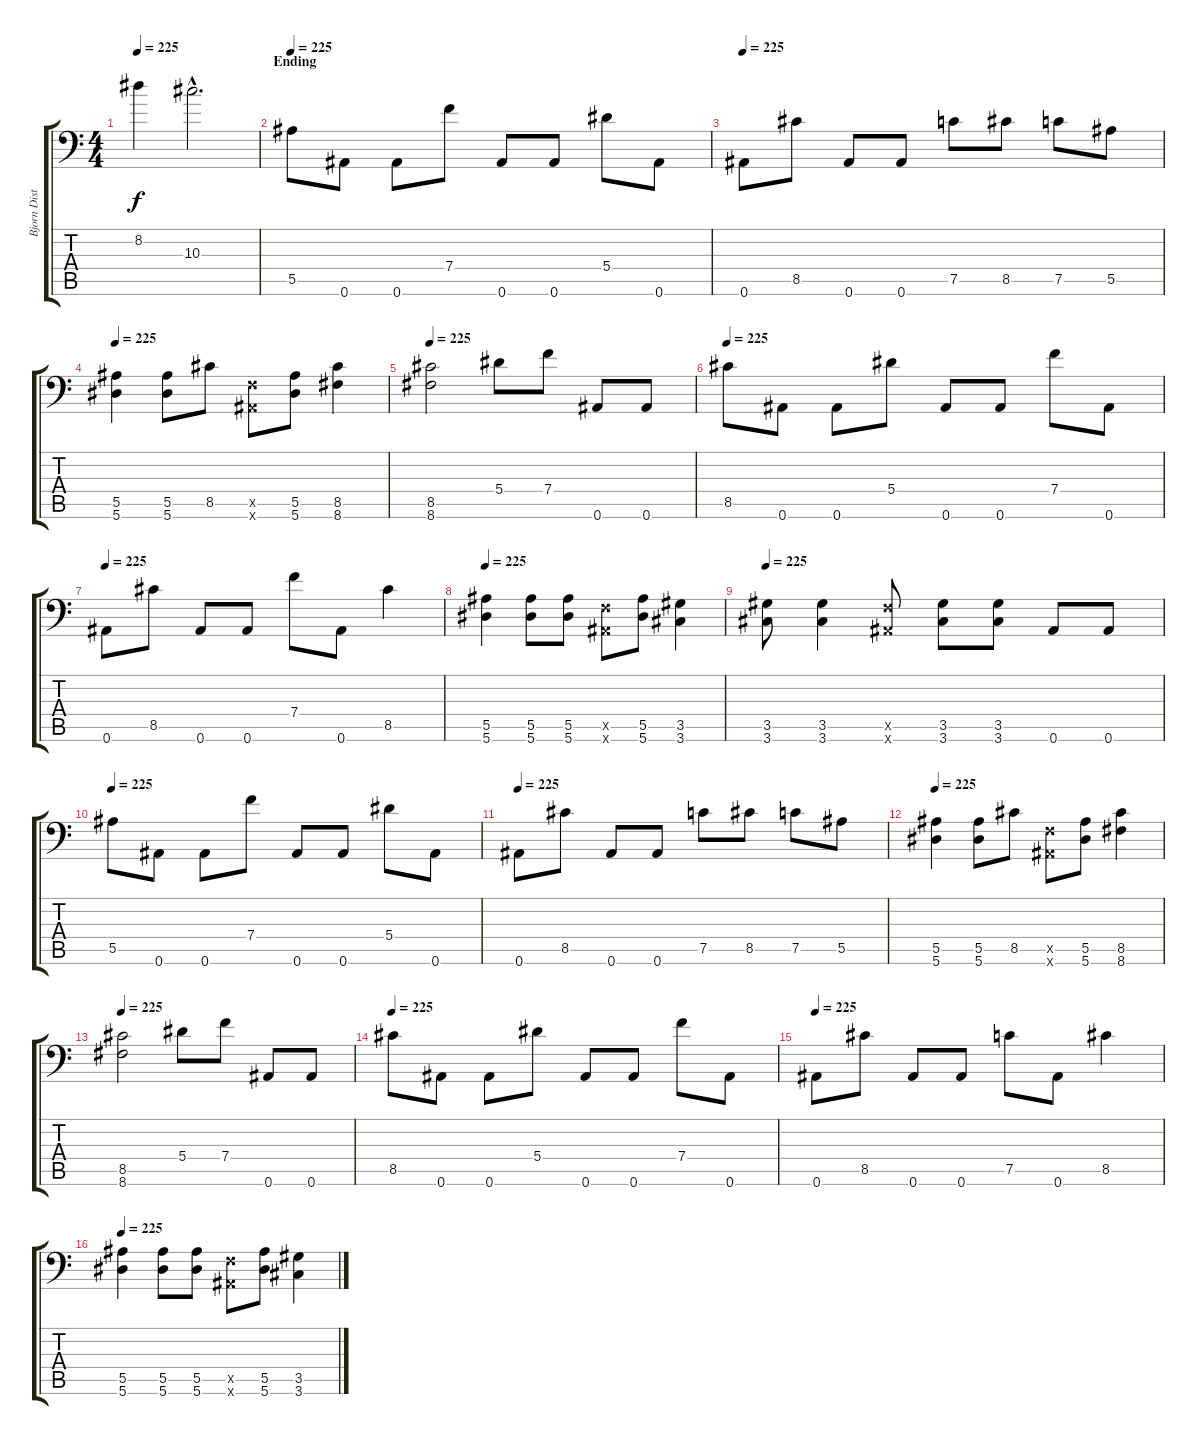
\track ("Bjorn Dist" "Bjorn Dist") {instrument distortionguitar}
\staff {score tabs}
\tuning (C4 G3 Eb3 Bb2 F2 Bb1) {hide}
\ts (4 4)
\tempo 225
\clef f4
\ks c
8.2.4{dy f} 10.3{hac}.2{d} |
\section ("" "Ending")
\tempo 225
5.5.8 0.6.8 0.6.8 7.4.8 0.6.8 0.6.8 5.4.8 0.6.8 |
\tempo 225
0.6.8 8.5.8 0.6.8 0.6.8 7.5.8 8.5.8 7.5.8 5.5.8 |
\tempo 225
(5.5 5.6).4 (5.5 5.6).8 8.5.8 (0.5{x} 0.6{x}).8 (5.5 5.6).8 (8.5 8.6).4 |
\tempo 225
(8.5 8.6).2 5.4.8 7.4.8 0.6.8 0.6.8 |
\tempo 225
8.5.8 0.6.8 0.6.8 5.4.8 0.6.8 0.6.8 7.4.8 0.6.8 |
\tempo 225
0.6.8 8.5.8 0.6.8 0.6.8 7.4.8 0.6.8 8.5.4 |
\tempo 225
(5.5 5.6).4 (5.5 5.6).8 (5.5 5.6).8 (0.5{x} 0.6{x}).8 (5.5 5.6).8 (3.5 3.6).4 |
\tempo 225
(3.5 3.6).8 (3.5 3.6).4 (0.5{x} 0.6{x}).8 (3.5 3.6).8 (3.5 3.6).8 0.6.8 0.6.8 |
\tempo 225
5.5.8 0.6.8 0.6.8 7.4.8 0.6.8 0.6.8 5.4.8 0.6.8 |
\tempo 225
0.6.8 8.5.8 0.6.8 0.6.8 7.5.8 8.5.8 7.5.8 5.5.8 |
\tempo 225
(5.5 5.6).4 (5.5 5.6).8 8.5.8 (0.5{x} 0.6{x}).8 (5.5 5.6).8 (8.5 8.6).4 |
\tempo 225
(8.5 8.6).2 5.4.8 7.4.8 0.6.8 0.6.8 |
\tempo 225
8.5.8 0.6.8 0.6.8 5.4.8 0.6.8 0.6.8 7.4.8 0.6.8 |
\tempo 225
0.6.8 8.5.8 0.6.8 0.6.8 7.5.8 0.6.8 8.5.4 |
\tempo 225
(5.5 5.6).4 (5.5 5.6).8 (5.5 5.6).8 (0.5{x} 0.6{x}).8 (5.5 5.6).8 (3.5 3.6).4
